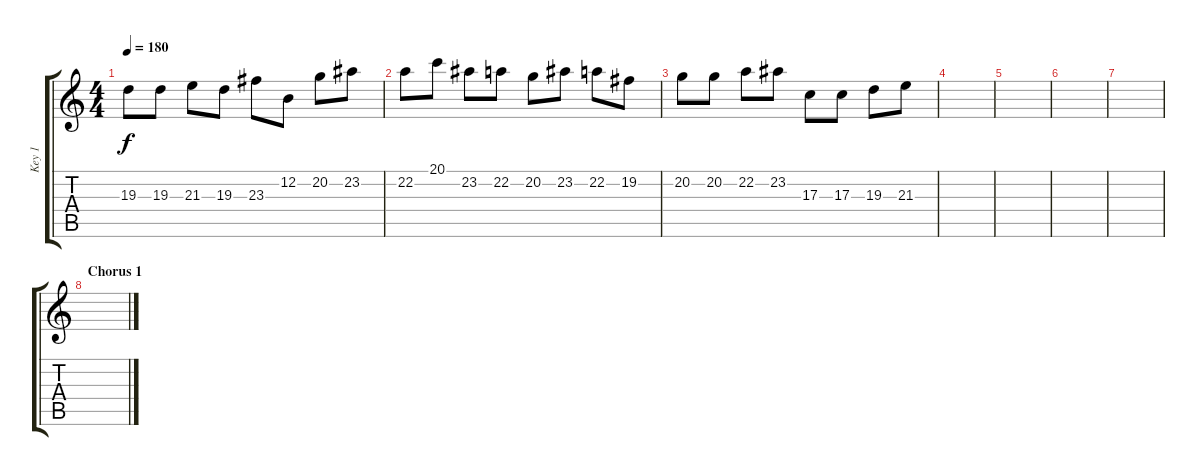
\track ("Key 1" "Key 1") {instrument harpsichord}
\staff {score tabs}
\tuning (E4 B3 G3 D3 A2 E2) {hide}
\ts (4 4)
\tempo 180
\clef g2
\ks c
19.3.8{dy f} 19.3.8 21.3.8 19.3.8 23.3.8 12.2.8 20.2.8 23.2.8 |
22.2.8 20.1.8 23.2.8 22.2.8 20.2.8 23.2.8 22.2.8 19.2.8 |
20.2.8 20.2.8 22.2.8 23.2.8 17.3.8 17.3.8 19.3.8 21.3.8 |
|
|
|
|
\section ("" "Chorus 1")
